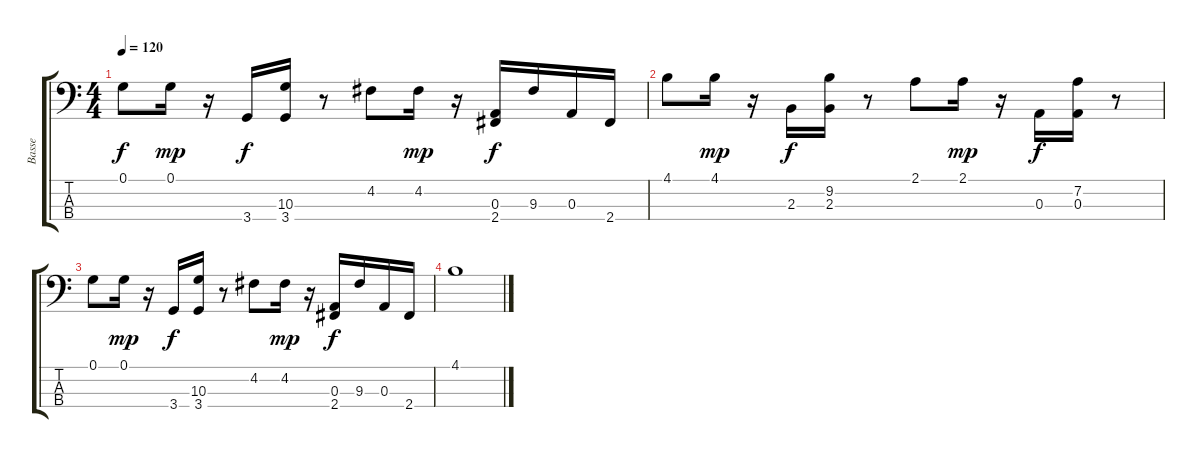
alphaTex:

\track ("Basse" "Basse") {instrument electricbasspick}
\staff {score tabs}
\tuning (G2 D2 A1 E1) {hide}
\ts (4 4)
\tempo 120
\clef f4
\ks c
0.1.8{dy f} 0.1.16{dy mp} r.16 3.4.16{dy f} (10.3 3.4).16 r.8 4.2.8 4.2.16{dy mp} r.16 (0.3 2.4).16{dy f} 9.3.16 0.3.16 2.4.16 |
4.1.8 4.1.16{dy mp} r.16 2.3.16{dy f} (9.2 2.3).16 r.8 2.1.8 2.1.16{dy mp} r.16 0.3.16{dy f} (7.2 0.3).16 r.8 |
0.1.8{volume 6} 0.1.16{dy mp} r.16 3.4.16{dy f} (10.3 3.4).16 r.8 4.2.8 4.2.16{dy mp} r.16 (0.3 2.4).16{dy f} 9.3.16 0.3.16 2.4.16 |
4.1.1{volume 0}
